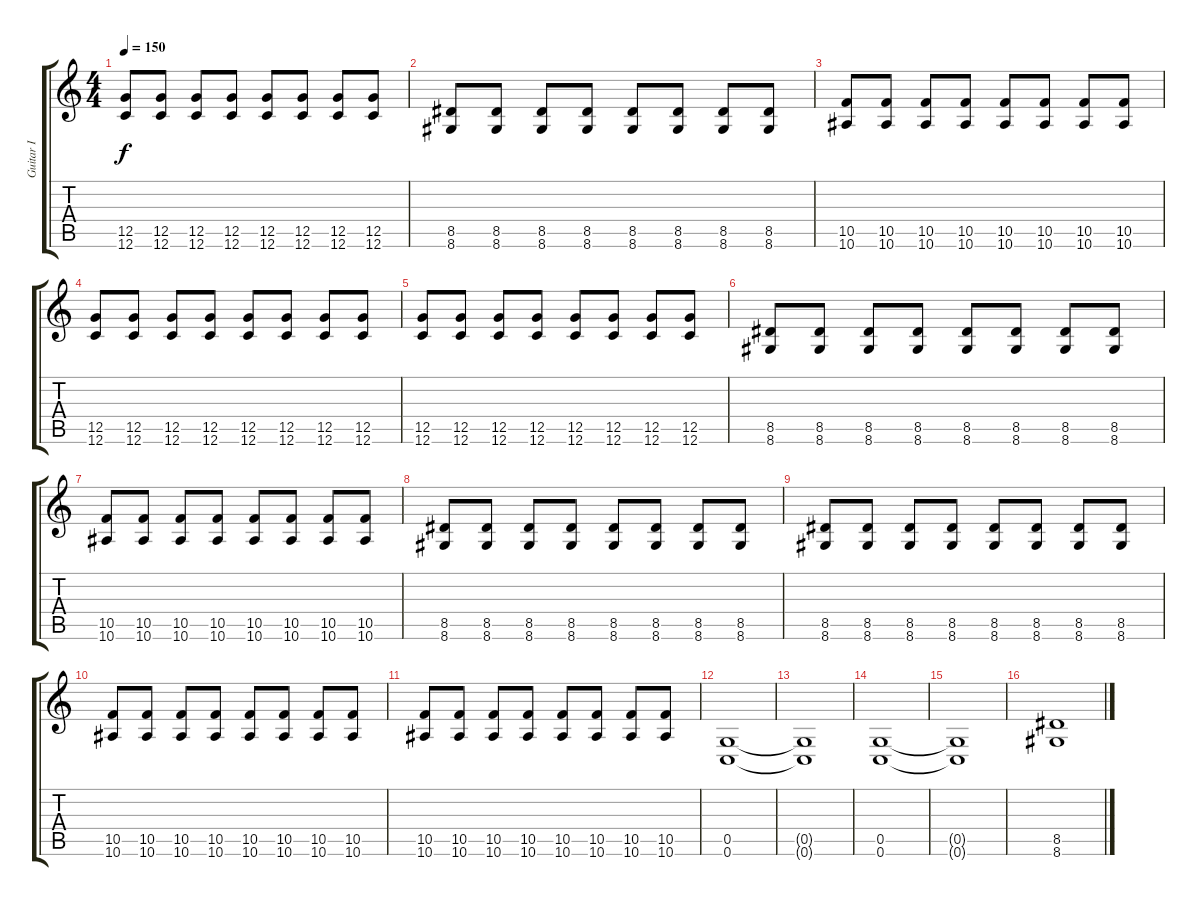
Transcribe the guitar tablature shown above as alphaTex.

\track ("Guitar I" "Guitar I") {instrument distortionguitar}
\staff {score tabs}
\tuning (D4 A3 F3 C3 G2 C2) {hide}
\ts (4 4)
\tempo 150
\clef g2
\ks c
(12.5 12.6).8{dy f} (12.5 12.6).8 (12.5 12.6).8 (12.5 12.6).8 (12.5 12.6).8 (12.5 12.6).8 (12.5 12.6).8 (12.5 12.6).8 |
(8.5 8.6).8 (8.5 8.6).8 (8.5 8.6).8 (8.5 8.6).8 (8.5 8.6).8 (8.5 8.6).8 (8.5 8.6).8 (8.5 8.6).8 |
(10.5 10.6).8 (10.5 10.6).8 (10.5 10.6).8 (10.5 10.6).8 (10.5 10.6).8 (10.5 10.6).8 (10.5 10.6).8 (10.5 10.6).8 |
(12.5 12.6).8 (12.5 12.6).8 (12.5 12.6).8 (12.5 12.6).8 (12.5 12.6).8 (12.5 12.6).8 (12.5 12.6).8 (12.5 12.6).8 |
(12.5 12.6).8 (12.5 12.6).8 (12.5 12.6).8 (12.5 12.6).8 (12.5 12.6).8 (12.5 12.6).8 (12.5 12.6).8 (12.5 12.6).8 |
(8.5 8.6).8 (8.5 8.6).8 (8.5 8.6).8 (8.5 8.6).8 (8.5 8.6).8 (8.5 8.6).8 (8.5 8.6).8 (8.5 8.6).8 |
(10.5 10.6).8 (10.5 10.6).8 (10.5 10.6).8 (10.5 10.6).8 (10.5 10.6).8 (10.5 10.6).8 (10.5 10.6).8 (10.5 10.6).8 |
(8.5 8.6).8 (8.5 8.6).8 (8.5 8.6).8 (8.5 8.6).8 (8.5 8.6).8 (8.5 8.6).8 (8.5 8.6).8 (8.5 8.6).8 |
(8.5 8.6).8 (8.5 8.6).8 (8.5 8.6).8 (8.5 8.6).8 (8.5 8.6).8 (8.5 8.6).8 (8.5 8.6).8 (8.5 8.6).8 |
(10.5 10.6).8 (10.5 10.6).8 (10.5 10.6).8 (10.5 10.6).8 (10.5 10.6).8 (10.5 10.6).8 (10.5 10.6).8 (10.5 10.6).8 |
(10.5 10.6).8 (10.5 10.6).8 (10.5 10.6).8 (10.5 10.6).8 (10.5 10.6).8 (10.5 10.6).8 (10.5 10.6).8 (10.5 10.6).8 |
(0.5 0.6).1 |
(0.5{t} 0.6{t}).1 |
(0.5 0.6).1 |
(0.5{t} 0.6{t}).1 |
(8.5 8.6).1
